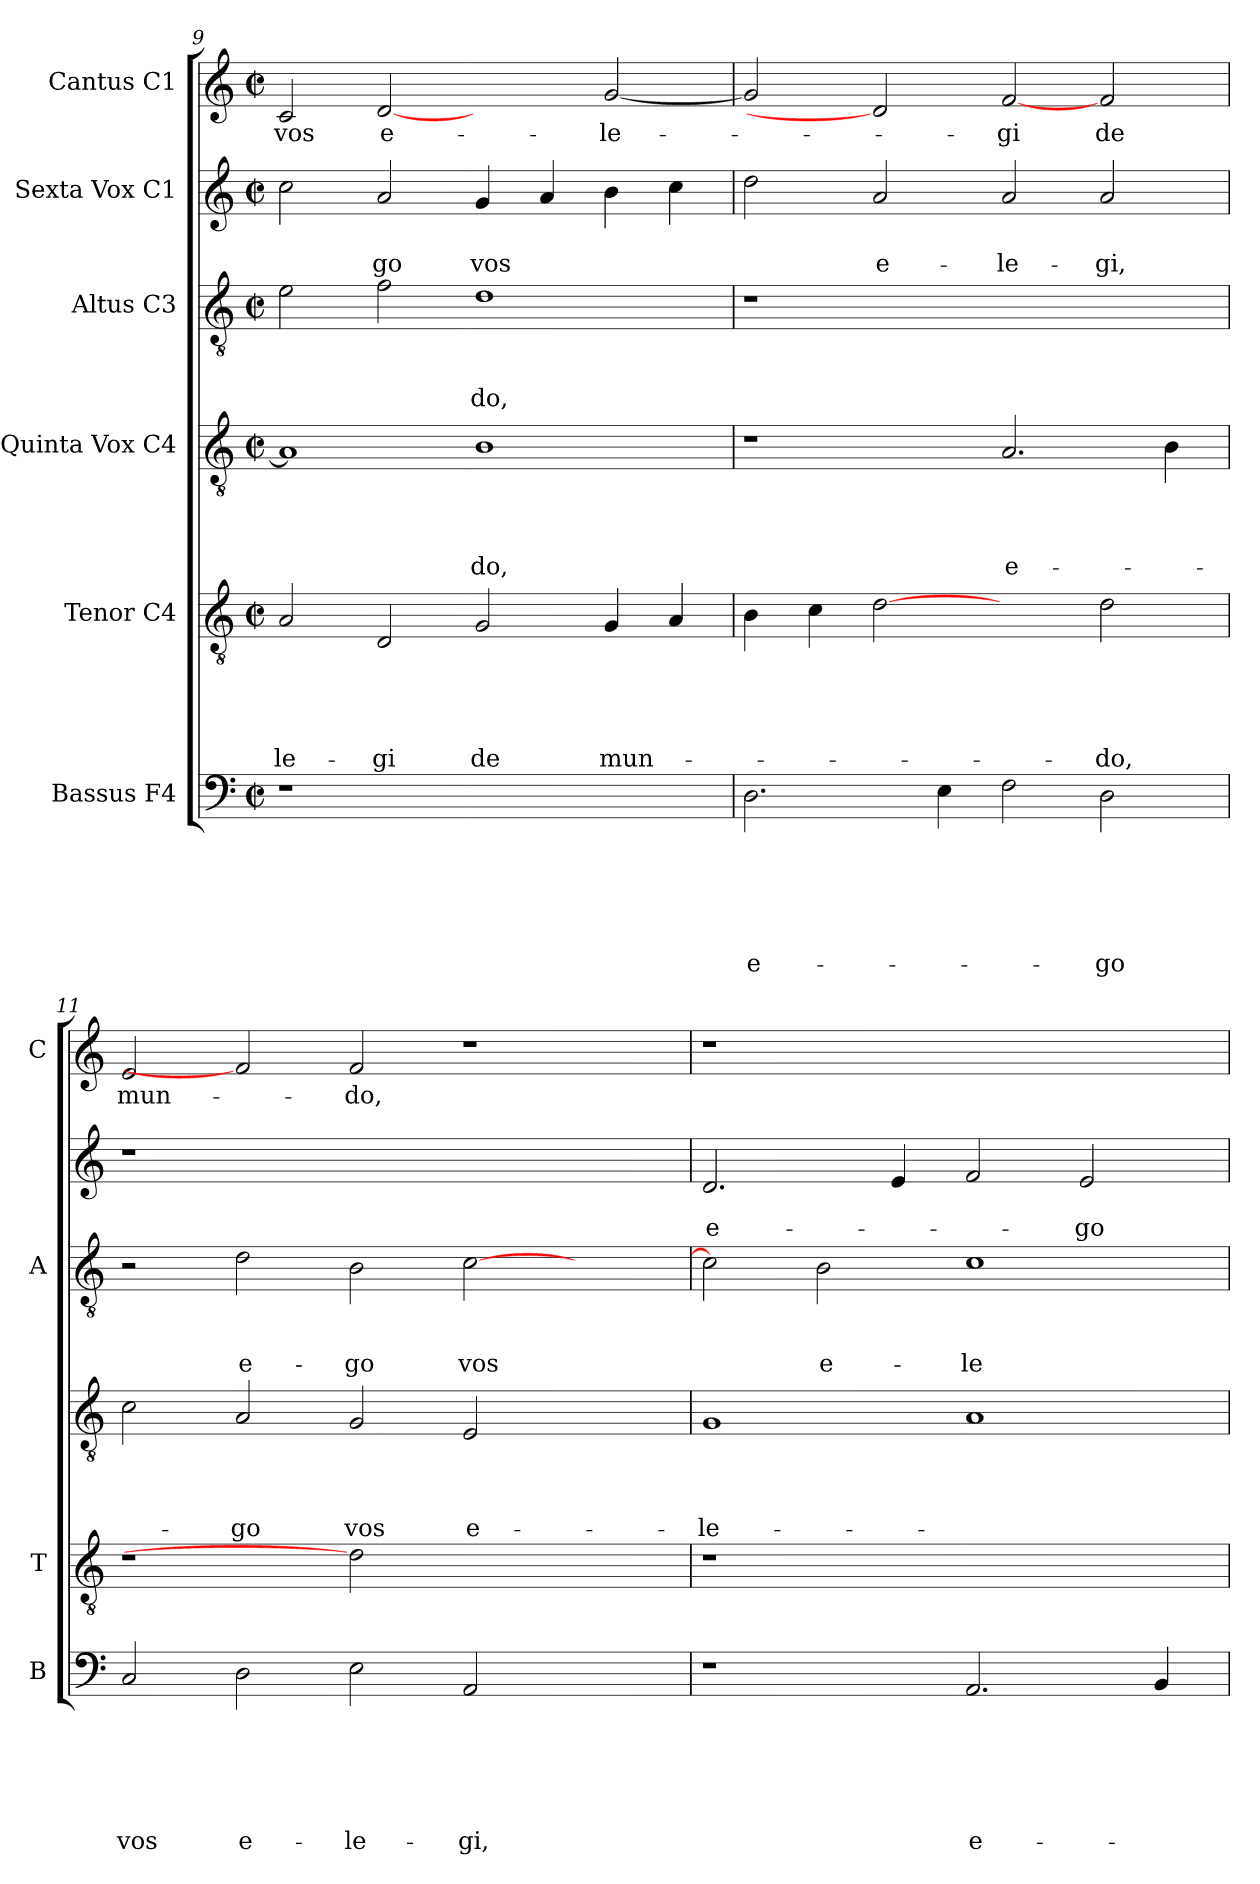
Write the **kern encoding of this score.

**kern	**text	**text	**text	**text	**text	**text	**kern	**text	**text	**text	**text	**text	**kern	**text	**text	**text	**text	**kern	**text	**text	**text	**kern	**text	**text	**kern	**text
*part6	*part6	*part6	*part6	*part6	*part6	*part6	*part5	*part5	*part5	*part5	*part5	*part5	*part4	*part4	*part4	*part4	*part4	*part3	*part3	*part3	*part3	*part2	*part2	*part2	*part1	*part1
*staff6	*staff6	*staff6	*staff6	*staff6	*staff6	*staff6	*staff5	*staff5	*staff5	*staff5	*staff5	*staff5	*staff4	*staff4	*staff4	*staff4	*staff4	*staff3	*staff3	*staff3	*staff3	*staff2	*staff2	*staff2	*staff1	*staff1
*I"Bassus F4	*	*	*	*	*	*	*I"Tenor C4	*	*	*	*	*	*I"Quinta Vox C4	*	*	*	*	*I"Altus C3	*	*	*	*I"Sexta Vox C1	*	*	*I"Cantus C1	*
*I'B	*	*	*	*	*	*	*I'T	*	*	*	*	*	*	*	*	*	*	*I'A	*	*	*	*	*	*	*I'C	*
*clefF4	*	*	*	*	*	*	*clefGv2	*	*	*	*	*	*clefGv2	*	*	*	*	*clefGv2	*	*	*	*clefG2	*	*	*clefG2	*
*k[]	*	*	*	*	*	*	*k[]	*	*	*	*	*	*k[]	*	*	*	*	*k[]	*	*	*	*k[]	*	*	*k[]	*
*C:	*	*	*	*	*	*	*C:	*	*	*	*	*	*C:	*	*	*	*	*C:	*	*	*	*C:	*	*	*C:	*
*M2/2	*	*	*	*	*	*	*M2/2	*	*	*	*	*	*M2/2	*	*	*	*	*M2/2	*	*	*	*M2/2	*	*	*M2/2	*
*met(c|)	*	*	*	*	*	*	*met(c|)	*	*	*	*	*	*met(c|)	*	*	*	*	*met(c|)	*	*	*	*met(c|)	*	*	*met(c|)	*
=9	=9	=9	=9	=9	=9	=9	=9	=9	=9	=9	=9	=9	=9	=9	=9	=9	=9	=9	=9	=9	=9	=9	=9	=9	=9	=9
!	!	!	!	!	!	!	!	!	!	!	!	!LO:LY:b	!	!	!	!	!	!	!	!	!	!	!	!	!	!LO:LY:b
1r	.	.	.	.	.	.	2A/	.	.	.	.	-le-	1A]	.	.	.	.	2e\	.	.	.	2cc\	.	.	2c/	vos
!	!	!	!	!	!	!	!	!	!	!	!	!LO:LY:b	!	!	!	!	!	!	!	!	!	!	!	!LO:LY:b	!	!LO:LY:b
.	.	.	.	.	.	.	2D/	.	.	.	.	-gi	.	.	.	.	.	2f\	.	.	.	2a/	.	-go	[2d	e-
!	!	!	!	!	!	!	!	!	!	!	!	!LO:LY:b	!	!	!	!	!LO:LY:b	!	!	!	!LO:LY:b	!	!	!LO:LY:b	!	!
1ryy	.	.	.	.	.	.	2G/	.	.	.	.	de	1B	.	.	.	-do,	1d	.	.	-do,	4g/	.	vos	2ryy	.
.	.	.	.	.	.	.	.	.	.	.	.	.	.	.	.	.	.	.	.	.	.	4a/	.	.	.	.
!	!	!	!	!	!	!	!	!	!	!	!	!LO:LY:b	!	!	!	!	!	!	!	!	!	!	!	!	!	!LO:LY:b
.	.	.	.	.	.	.	4G/	.	.	.	.	mun-	.	.	.	.	.	.	.	.	.	4b\	.	.	[2g/	-le-
.	.	.	.	.	.	.	4A/	.	.	.	.	.	.	.	.	.	.	.	.	.	.	4cc\	.	.	.	.
=10	=10	=10	=10	=10	=10	=10	=10	=10	=10	=10	=10	=10	=10	=10	=10	=10	=10	=10	=10	=10	=10	=10	=10	=10	=10	=10
!	!	!	!	!	!	!LO:LY:b	!	!	!	!	!	!	!	!	!	!	!	!	!	!	!	!	!	!	!	!
2.D\	.	.	.	.	.	e-	4B\	.	.	.	.	.	1r	.	.	.	.	1r	.	.	.	2dd\	.	.	2g/]	.
.	.	.	.	.	.	.	4c\	.	.	.	.	.	.	.	.	.	.	.	.	.	.	.	.	.	.	.
!	!	!	!	!	!	!	!	!	!	!	!	!	!	!	!	!	!	!	!	!	!	!	!	!LO:LY:b	!	!
.	.	.	.	.	.	.	[2d	.	.	.	.	.	.	.	.	.	.	.	.	.	.	2a/	.	e-	2d]	.
4E\	.	.	.	.	.	.	.	.	.	.	.	.	.	.	.	.	.	.	.	.	.	.	.	.	.	.
!	!	!	!	!	!	!	!	!	!	!	!	!	!	!	!	!	!LO:LY:b	!	!	!	!	!	!	!LO:LY:b	!	!LO:LY:b
2F\	.	.	.	.	.	.	2ryy	.	.	.	.	.	2.A/	.	.	.	e-	1ryy	.	.	.	2a/	.	-le-	[2f	-gi
!	!	!	!	!	!	!LO:LY:b	!	!	!	!	!	!LO:LY:b	!	!	!	!	!	!	!	!	!	!	!	!LO:LY:b	!	!LO:LY:b
2D\	.	.	.	.	.	-go	2d\	.	.	.	.	-do,	.	.	.	.	.	.	.	.	.	2a/	.	-gi,	2f/	de
.	.	.	.	.	.	.	.	.	.	.	.	.	4B\	.	.	.	.	.	.	.	.	.	.	.	.	.
=11	=11	=11	=11	=11	=11	=11	=11	=11	=11	=11	=11	=11	=11	=11	=11	=11	=11	=11	=11	=11	=11	=11	=11	=11	=11	=11
!	!	!	!	!	!	!LO:LY:b	!	!	!	!	!	!	!	!	!	!	!	!	!	!	!	!	!	!	!	!LO:LY:b
2C/	.	.	.	.	.	vos	1r	.	.	.	.	.	2c\	.	.	.	.	2r	.	.	.	1r	.	.	2e/	mun-
!	!	!	!	!	!	!LO:LY:b	!	!	!	!	!	!	!	!	!	!	!LO:LY:b	!	!	!	!LO:LY:b	!	!	!	!	!
2D\	.	.	.	.	.	e-	.	.	.	.	.	.	2A/	.	.	.	-go	2d\	.	.	e-	.	.	.	2f]	.
!	!	!	!	!	!	!LO:LY:b	!	!	!	!	!	!	!	!	!	!	!LO:LY:b	!	!	!	!LO:LY:b	!	!	!	!	!LO:LY:b
2E\	.	.	.	.	.	-le-	2d]	.	.	.	.	.	2G/	.	.	.	vos	2B\	.	.	-go	1.ryy	.	.	2f/	-do,
!	!	!	!	!	!	!LO:LY:b	!	!	!	!	!	!	!	!	!	!	!LO:LY:b	!	!	!	!LO:LY:b	!	!	!	!	!
2AA/	.	.	.	.	.	-gi,	1ryy	.	.	.	.	.	2E/	.	.	.	e-	[2c\	.	.	vos	.	.	.	1r	.
2ryy	.	.	.	.	.	.	.	.	.	.	.	.	2ryy	.	.	.	.	2ryy	.	.	.	.	.	.	.	.
=12	=12	=12	=12	=12	=12	=12	=12	=12	=12	=12	=12	=12	=12	=12	=12	=12	=12	=12	=12	=12	=12	=12	=12	=12	=12	=12
!	!	!	!	!	!	!	!	!	!	!	!	!	!	!	!	!	!LO:LY:b	!	!	!	!	!	!	!LO:LY:b	!	!
1r	.	.	.	.	.	.	1r	.	.	.	.	.	1G	.	.	.	-le-	2c\]	.	.	.	2.d/	.	e-	1r	.
!	!	!	!	!	!	!	!	!	!	!	!	!	!	!	!	!	!	!	!	!	!LO:LY:b	!	!	!	!	!
.	.	.	.	.	.	.	.	.	.	.	.	.	.	.	.	.	.	2B\	.	.	e-	.	.	.	.	.
.	.	.	.	.	.	.	.	.	.	.	.	.	.	.	.	.	.	.	.	.	.	4e/	.	.	.	.
!	!	!	!	!	!	!LO:LY:b	!	!	!	!	!	!	!	!	!	!	!	!	!	!	!LO:LY:b	!	!	!	!	!
2.AA/	.	.	.	.	.	e-	1ryy	.	.	.	.	.	1A	.	.	.	.	1c	.	.	-le-	2f/	.	.	1ryy	.
!	!	!	!	!	!	!	!	!	!	!	!	!	!	!	!	!	!	!	!	!	!	!	!	!LO:LY:b	!	!
.	.	.	.	.	.	.	.	.	.	.	.	.	.	.	.	.	.	.	.	.	.	2e/	.	-go	.	.
4BB/	.	.	.	.	.	.	.	.	.	.	.	.	.	.	.	.	.	.	.	.	.	.	.	.	.	.
=	=	=	=	=	=	=	=	=	=	=	=	=	=	=	=	=	=	=	=	=	=	=	=	=	=	=
*-	*-	*-	*-	*-	*-	*-	*-	*-	*-	*-	*-	*-	*-	*-	*-	*-	*-	*-	*-	*-	*-	*-	*-	*-	*-	*-
